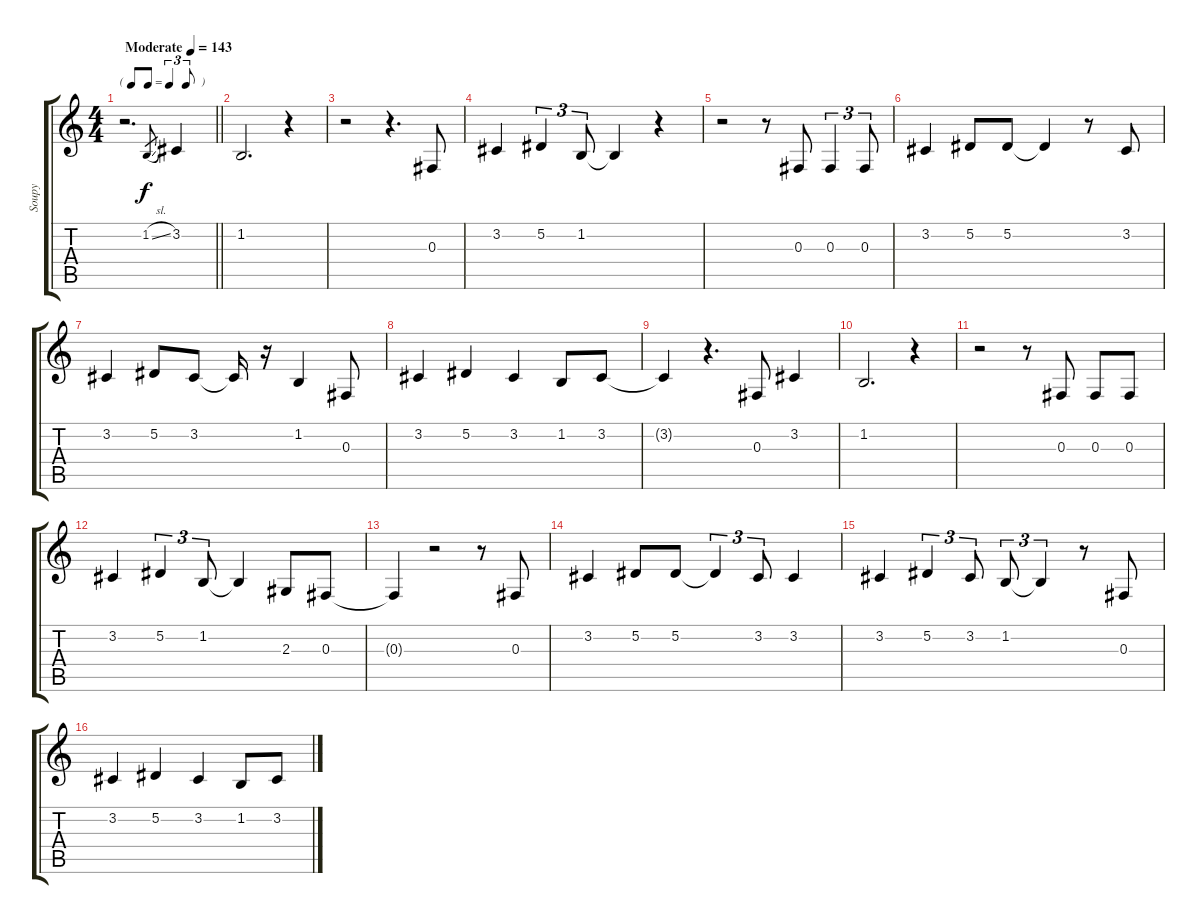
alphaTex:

\track ("Soupy" "Soupy") {instrument oboe}
\staff {score tabs}
\tuning (Eb4 Bb3 Gb3 Db3 Ab2 Eb2) {hide}
\ts (4 4)
\tf triplet8th
\tempo (143 "Moderate")
\clef g2
\barLineRight lightlight
\ks c
r.2{d dy f instrument oboe} 1.2{sl}.8{gr} 3.2.4 |
\section ("" "")
1.2.2{d} r.4 |
r.2 r.4{d} 0.3.8 |
3.2.4 5.2.4{tu (3 2)} 1.2.8{tu (3 2)} 1.2{t}.4 r.4 |
r.2 r.8 0.3.8 0.3.4{tu (3 2)} 0.3.8{tu (3 2)} |
3.2.4 5.2.8 5.2.8 5.2{t}.4 r.8 3.2.8 |
3.2.4 5.2.8 3.2.8 3.2{t}.16 r.16 1.2.4 0.3.8 |
3.2.4 5.2.4 3.2.4 1.2.8 3.2.8 |
3.2{t}.4 r.4{d} 0.3.8 3.2.4 |
1.2.2{d} r.4 |
r.2 r.8 0.3.8 0.3.8 0.3.8 |
3.2.4 5.2.4{tu (3 2)} 1.2.8{tu (3 2)} 1.2{t}.4 2.3.8 0.3.8 |
0.3{t}.4 r.2 r.8 0.3.8 |
3.2.4 5.2.8 5.2.8 5.2{t}.4{tu (3 2)} 3.2.8{tu (3 2)} 3.2.4 |
3.2.4 5.2.4{tu (3 2)} 3.2.8{tu (3 2)} 1.2.8{tu (3 2)} 1.2{t}.4{tu (3 2)} r.8 0.3.8 |
3.2.4 5.2.4 3.2.4 1.2.8 3.2.8
